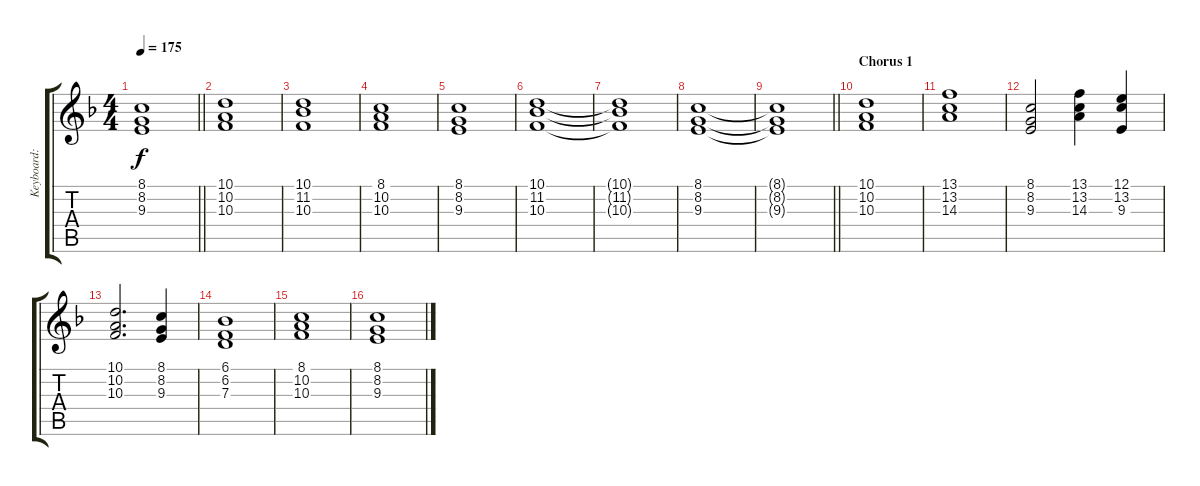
\track ("Keyboard: Juha Mäenpää" "Keyboard: ") {instrument stringensemble1}
\staff {score tabs}
\tuning (E4 B3 G3 D3 A2 E2) {hide}
\ts (4 4)
\tempo 175
\clef g2
\barLineRight lightlight
\ks dminor
(8.1{t} 8.2{t} 9.3{t}).1{dy f} |
(10.1 10.2 10.3).1 |
(10.1 11.2 10.3).1 |
(8.1 10.2 10.3).1 |
(8.1 8.2 9.3).1 |
(10.1 11.2 10.3).1 |
(10.1{t} 11.2{t} 10.3{t}).1 |
(8.1 8.2 9.3).1 |
\barLineRight lightlight
(8.1{t} 8.2{t} 9.3{t}).1 |
\section ("" "Chorus 1")
(10.1 10.2 10.3).1 |
(13.1 13.2 14.3).1 |
(8.1 8.2 9.3).2 (13.1 13.2 14.3).4 (12.1 13.2 9.3).4 |
(10.1 10.2 10.3).2{d} (8.1 8.2 9.3).4 |
(6.1 6.2 7.3).1 |
(8.1 10.2 10.3).1 |
(8.1 8.2 9.3).1
